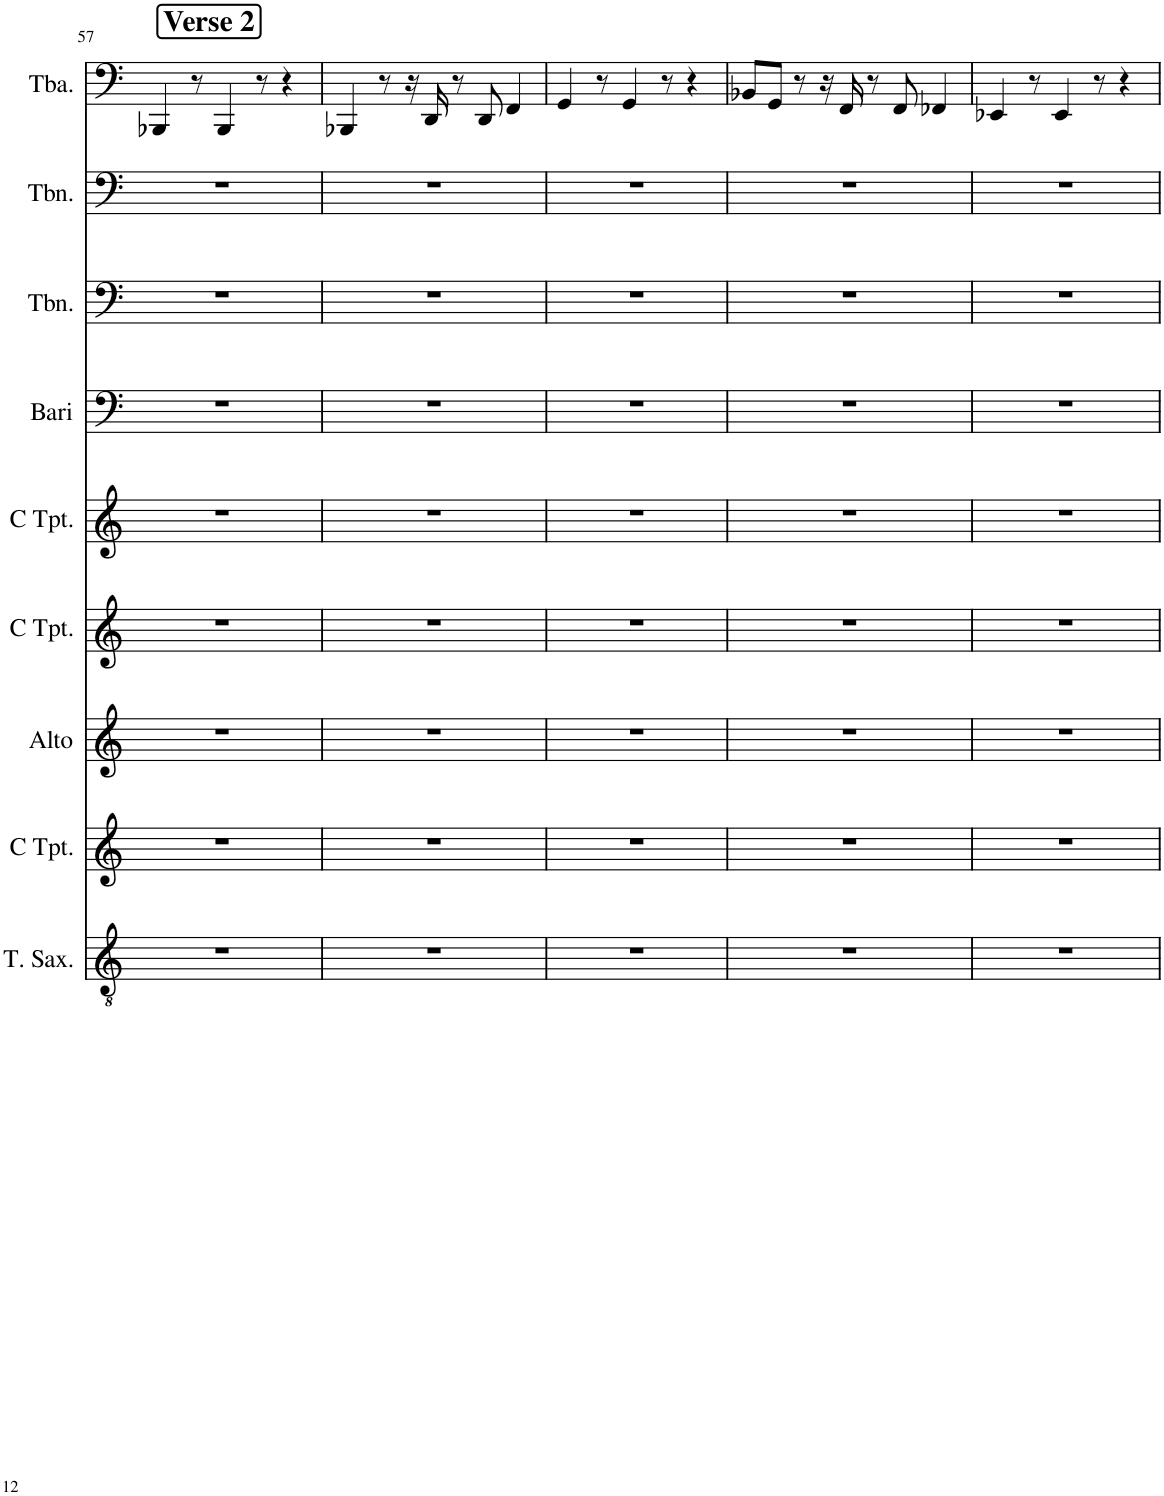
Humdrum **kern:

**kern	**kern	**kern	**kern	**kern	**kern	**kern	**kern	**kern
*part9	*part8	*part7	*part6	*part5	*part4	*part3	*part2	*part1
*staff9	*staff8	*staff7	*staff6	*staff5	*staff4	*staff3	*staff2	*staff1
*I"Tenor Saxophone	*I"C Trumpet	*I"Alto Sax	*I"C Trumpet	*I"C Trumpet	*I"Baritone Sax	*I"Trombone	*I"Trombone	*I"Tuba
*I'T. Sax.	*I'C Tpt.	*I'Alto	*I'C Tpt.	*I'C Tpt.	*I'Bari	*I'Tbn.	*I'Tbn.	*I'Tba.
!!LO:PB:g=z
*clefGv2	*clefG2	*clefG2	*clefG2	*clefG2	*clefF4	*clefF4	*clefF4	*clefF4
*Trd8c14	*	*	*	*	*	*	*	*
*k[]	*k[]	*k[]	*k[]	*k[]	*k[]	*k[]	*k[]	*k[]
*M4/4	*M4/4	*M4/4	*M4/4	*M4/4	*M4/4	*M4/4	*M4/4	*M4/4
!!LO:REH:place=s1:a:B:cj:fs=14:t=Verse 2
=57	=57	=57	=57	=57	=57	=57	=57	=57
1r	1r	1r	1r	1r	1r	1r	1r	4BBB-X/
.	.	.	.	.	.	.	.	8r
.	.	.	.	.	.	.	.	4BBB-/
.	.	.	.	.	.	.	.	8r
.	.	.	.	.	.	.	.	4r
=58	=58	=58	=58	=58	=58	=58	=58	=58
1r	1r	1r	1r	1r	1r	1r	1r	4BBB-X/
.	.	.	.	.	.	.	.	8r
.	.	.	.	.	.	.	.	16r
.	.	.	.	.	.	.	.	16DD/
.	.	.	.	.	.	.	.	8r
.	.	.	.	.	.	.	.	8DD/
.	.	.	.	.	.	.	.	4FF/
=59	=59	=59	=59	=59	=59	=59	=59	=59
1r	1r	1r	1r	1r	1r	1r	1r	4GG/
.	.	.	.	.	.	.	.	8r
.	.	.	.	.	.	.	.	4GG/
.	.	.	.	.	.	.	.	8r
.	.	.	.	.	.	.	.	4r
=60	=60	=60	=60	=60	=60	=60	=60	=60
1r	1r	1r	1r	1r	1r	1r	1r	8BB-X/L
.	.	.	.	.	.	.	.	8GG/J
.	.	.	.	.	.	.	.	8r
.	.	.	.	.	.	.	.	16r
.	.	.	.	.	.	.	.	16FF/
.	.	.	.	.	.	.	.	8r
.	.	.	.	.	.	.	.	8FF/
.	.	.	.	.	.	.	.	4FF-X/
=61	=61	=61	=61	=61	=61	=61	=61	=61
1r	1r	1r	1r	1r	1r	1r	1r	4EE-X/
.	.	.	.	.	.	.	.	8r
.	.	.	.	.	.	.	.	4EE-/
.	.	.	.	.	.	.	.	8r
.	.	.	.	.	.	.	.	4r
=	=	=	=	=	=	=	=	=
*-	*-	*-	*-	*-	*-	*-	*-	*-
